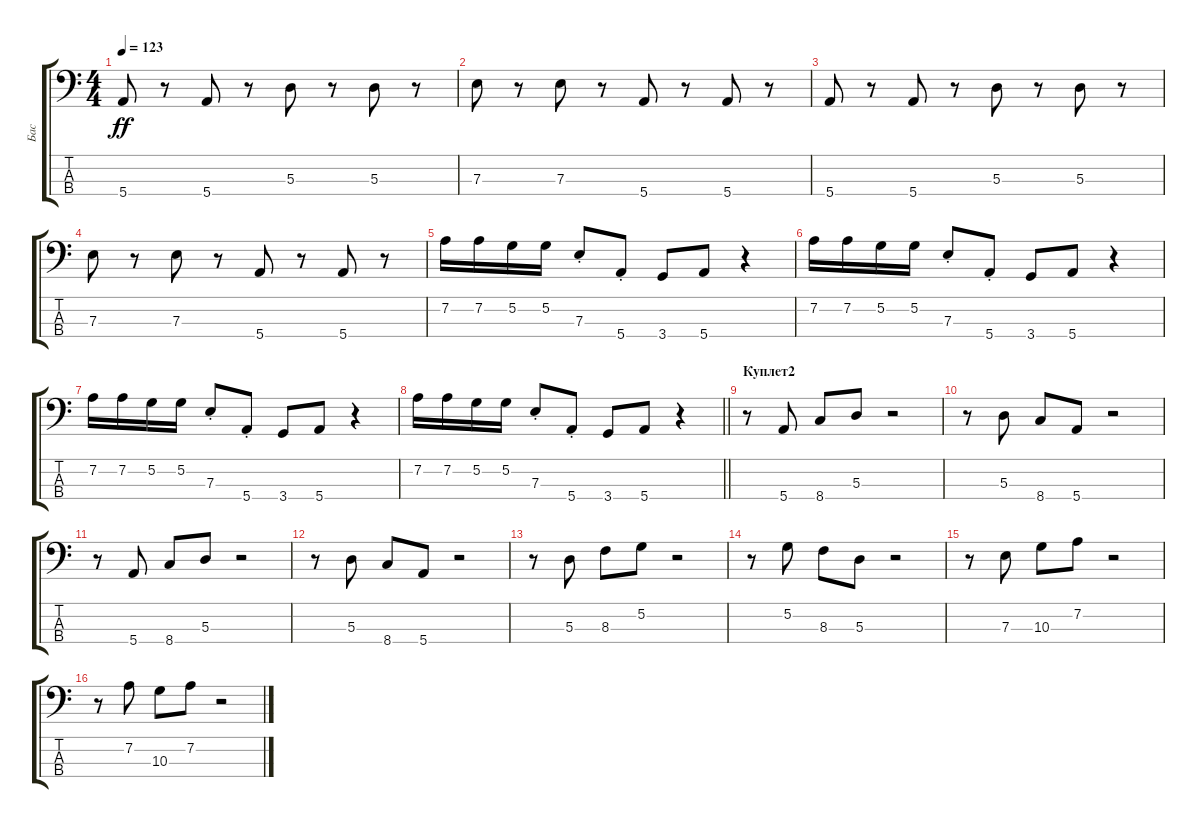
\track ("Бас" "Бас") {instrument electricbasspick}
\staff {score tabs}
\tuning (G2 D2 A1 E1) {hide}
\ts (4 4)
\tempo 123
\clef f4
\ks c
5.4.8{dy ff} r.8 5.4.8 r.8 5.3.8 r.8 5.3.8 r.8 |
7.3.8 r.8 7.3.8 r.8 5.4.8 r.8 5.4.8 r.8 |
5.4.8 r.8 5.4.8 r.8 5.3.8 r.8 5.3.8 r.8 |
7.3.8 r.8 7.3.8 r.8 5.4.8 r.8 5.4.8 r.8 |
7.2.16 7.2.16 5.2.16 5.2.16 7.3{st}.8 5.4{st}.8 3.4.8 5.4.8 r.4 |
7.2.16 7.2.16 5.2.16 5.2.16 7.3{st}.8 5.4{st}.8 3.4.8 5.4.8 r.4 |
7.2.16 7.2.16 5.2.16 5.2.16 7.3{st}.8 5.4{st}.8 3.4.8 5.4.8 r.4 |
\barLineRight lightlight
7.2.16 7.2.16 5.2.16 5.2.16 7.3{st}.8 5.4{st}.8 3.4.8 5.4.8 r.4 |
\section ("" "Куплет2")
r.8 5.4.8 8.4.8 5.3.8 r.2 |
r.8 5.3.8 8.4.8 5.4.8 r.2 |
r.8 5.4.8 8.4.8 5.3.8 r.2 |
r.8 5.3.8 8.4.8 5.4.8 r.2 |
r.8 5.3.8 8.3.8 5.2.8 r.2 |
r.8 5.2.8 8.3.8 5.3.8 r.2 |
r.8 7.3.8 10.3.8 7.2.8 r.2 |
r.8 7.2.8 10.3.8 7.2.8 r.2
